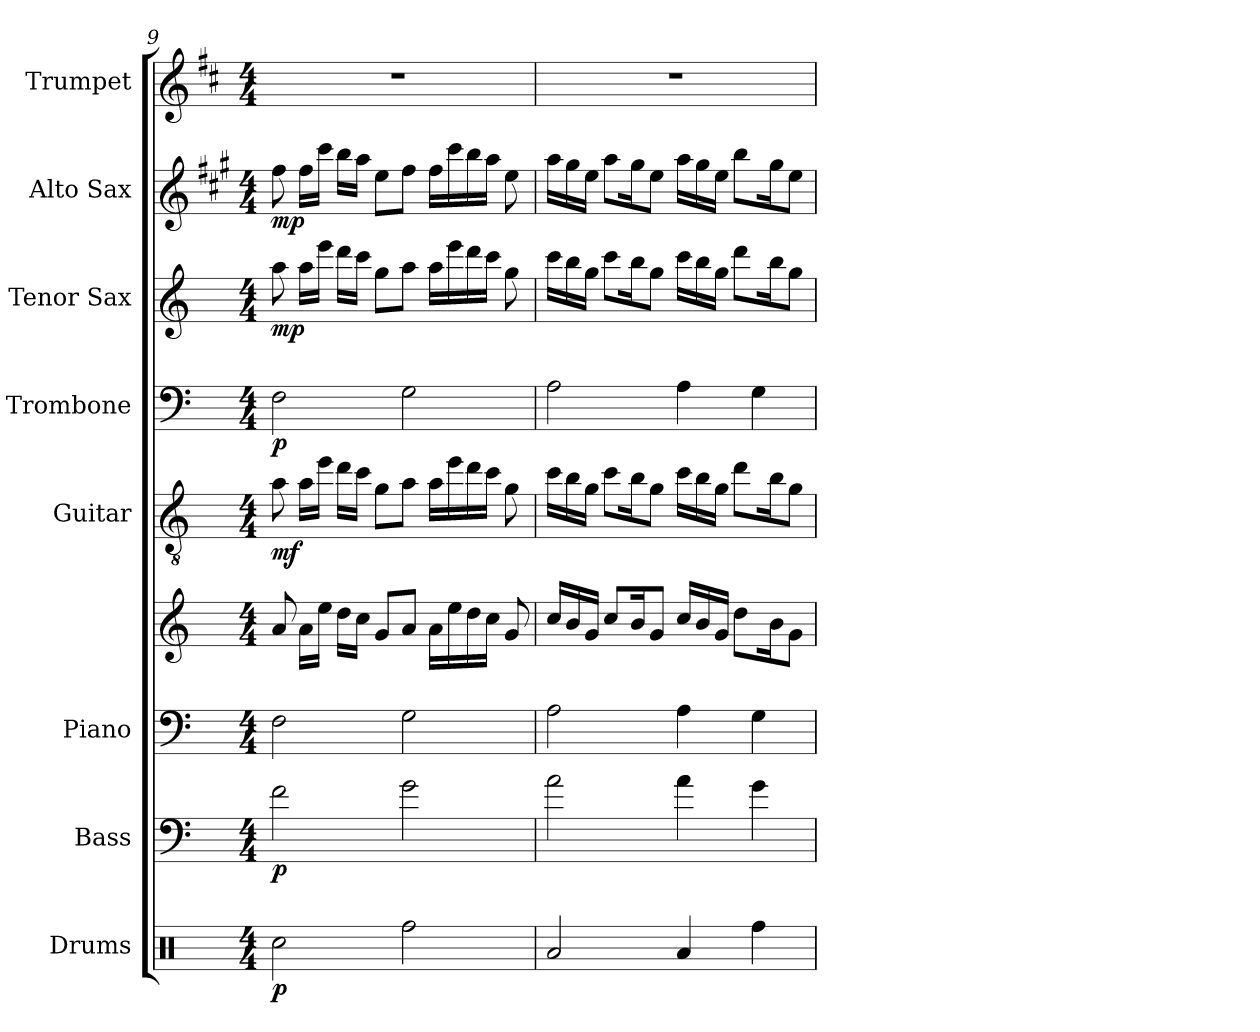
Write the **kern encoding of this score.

**kern	**dynam	**kern	**dynam	**kern	**kern	**dynam	**kern	**dynam	**kern	**dynam	**kern	**dynam	**kern	**dynam	**kern
*part8	*part8	*part7	*part7	*part6	*part6	*part6	*part5	*part5	*part4	*part4	*part3	*part3	*part2	*part2	*part1
*staff9	*staff9	*staff8	*staff8	*staff7	*staff6	*staff6/7	*staff5	*staff5	*staff4	*staff4	*staff3	*staff3	*staff2	*staff2	*staff1
*I"Drums	*	*I"Bass	*	*I"Piano	*	*	*I"Guitar	*	*I"Trombone	*	*I"Tenor Sax	*	*I"Alto Sax	*	*I"Trumpet
*I'Drums	*	*I'Bass	*	*I'Piano	*	*	*I'Gtr.	*	*I'Tbn.	*	*I'Tenor	*	*I'Alto	*	*I'Tpt.
*clefX	*	*clefF4	*	*clefF4	*clefG2	*	*clefGv2	*	*clefF4	*	*clefG2	*	*clefG2	*	*clefG2
*	*	*ITrd7c12	*	*	*	*	*	*	*	*	*ITrd8c14	*	*ITrd5c9	*	*ITrd1c2
*k[]	*	*k[]	*	*k[]	*k[]	*	*k[]	*	*k[]	*	*k[]	*	*k[]	*	*k[]
*M4/4	*	*M4/4	*	*M4/4	*M4/4	*	*M4/4	*	*M4/4	*	*M4/4	*	*M4/4	*	*M4/4
=9	=9	=9	=9	=9	=9	=9	=9	=9	=9	=9	=9	=9	=9	=9	=9
!	!LO:DY:b	!	!LO:DY:b	!	!	!LO:DY:b=2	!	!	!	!	!	!	!	!	!
!	!	!	!	!	!	!LO:DY:n=1:b	!	!LO:DY:b	!	!LO:DY:b	!	!LO:DY:b	!	!LO:DY:b	!
2Rcc\	p	2F\	p	2F\	8a/	p mp	8a\	mf	2F\	p	8a\	mp	8a\	mp	1r
.	.	.	.	.	16a\LL	.	16a\LL	.	.	.	16a\LL	.	16a\LL	.	.
.	.	.	.	.	16ee\JJ	.	16ee\JJ	.	.	.	16ee\JJ	.	16ee\JJ	.	.
.	.	.	.	.	16dd\LL	.	16dd\LL	.	.	.	16dd\LL	.	16dd\LL	.	.
.	.	.	.	.	16cc\JJ	.	16cc\JJ	.	.	.	16cc\JJ	.	16cc\JJ	.	.
.	.	.	.	.	8g/L	.	8g\L	.	.	.	8g\L	.	8g\L	.	.
2Rff\	.	2G\	.	2G\	8a/J	.	8a\J	.	2G\	.	8a\J	.	8a\J	.	.
.	.	.	.	.	16a\LL	.	16a\LL	.	.	.	16a\LL	.	16a\LL	.	.
.	.	.	.	.	16ee\	.	16ee\	.	.	.	16ee\	.	16ee\	.	.
.	.	.	.	.	16dd\	.	16dd\	.	.	.	16dd\	.	16dd\	.	.
.	.	.	.	.	16cc\JJ	.	16cc\JJ	.	.	.	16cc\JJ	.	16cc\JJ	.	.
.	.	.	.	.	8g/	.	8g\	.	.	.	8g\	.	8g\	.	.
!!LO:PB:g=z
=10	=10	=10	=10	=10	=10	=10	=10	=10	=10	=10	=10	=10	=10	=10	=10
2Ra/	.	2A\	.	2A\	16cc/LL	.	16cc\LL	.	2A\	.	16cc\LL	.	16cc\LL	.	1r
.	.	.	.	.	16b/	.	16b\	.	.	.	16b\	.	16b\	.	.
.	.	.	.	.	16g/JJ	.	16g\JJ	.	.	.	16g\JJ	.	16g\JJ	.	.
.	.	.	.	.	8cc/L	.	8cc\L	.	.	.	8cc\L	.	8cc\L	.	.
.	.	.	.	.	16b/K	.	16b\K	.	.	.	16b\K	.	16b\K	.	.
.	.	.	.	.	8g/J	.	8g\J	.	.	.	8g\J	.	8g\J	.	.
4Ra/	.	4A\	.	4A\	16cc/LL	.	16cc\LL	.	4A\	.	16cc\LL	.	16cc\LL	.	.
.	.	.	.	.	16b/	.	16b\	.	.	.	16b\	.	16b\	.	.
.	.	.	.	.	16g/JJ	.	16g\JJ	.	.	.	16g\JJ	.	16g\JJ	.	.
.	.	.	.	.	8dd\L	.	8dd\L	.	.	.	8dd\L	.	8dd\L	.	.
4Rff\	.	4G\	.	4G\	.	.	.	.	4G\	.	.	.	.	.	.
.	.	.	.	.	16b\K	.	16b\K	.	.	.	16b\K	.	16b\K	.	.
.	.	.	.	.	8g\J	.	8g\J	.	.	.	8g\J	.	8g\J	.	.
=	=	=	=	=	=	=	=	=	=	=	=	=	=	=	=
*-	*-	*-	*-	*-	*-	*-	*-	*-	*-	*-	*-	*-	*-	*-	*-
